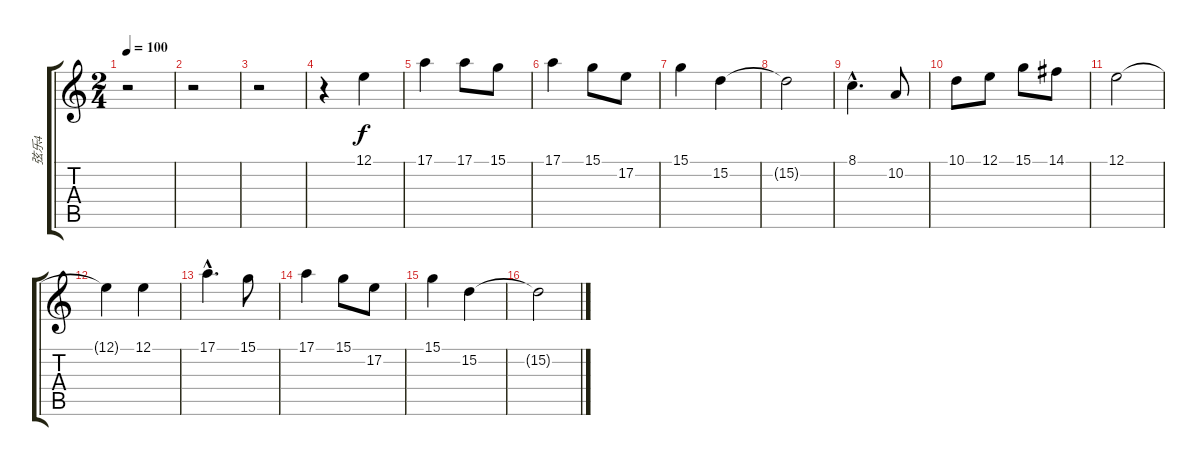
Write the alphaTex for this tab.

\track ("弦乐4" "弦乐4") {instrument pad2warm}
\staff {score tabs}
\tuning (E4 B3 G3 D3 A2 E2) {hide}
\ts (2 4)
\tempo 100
\clef g2
\ks c
r.2{dy f} |
r.2 |
r.2 |
r.4 12.1.4 |
17.1.4 17.1.8 15.1.8 |
17.1.4 15.1.8 17.2.8 |
15.1.4 15.2.4 |
15.2{t}.2 |
8.1{hac}.4{d} 10.2.8 |
10.1.8 12.1.8 15.1.8 14.1.8 |
12.1.2 |
12.1{t}.4 12.1.4 |
17.1{hac}.4{d} 15.1.8 |
17.1.4 15.1.8 17.2.8 |
15.1.4 15.2.4 |
15.2{t}.2
